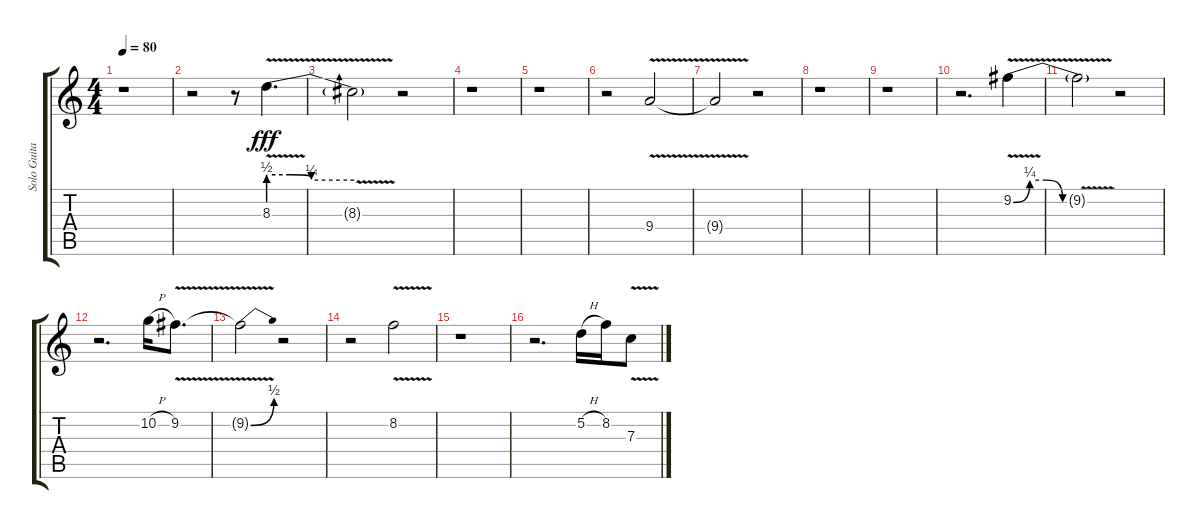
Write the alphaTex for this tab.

\track ("Solo Guitar" "Solo Guita") {instrument acousticguitarsteel}
\staff {score tabs}
\tuning (D4 A3 F3 C3 G2 D2) {hide}
\ts (4 4)
\tempo 80
\clef g2
\ks c
r.1{dy fff} |
r.2 r.8 8.3{be (custom 0 2 15 2 30 1 60 1) v}.4{d} |
8.3{v t}.2 r.2 |
r.1 |
r.1 |
r.2 9.4{v}.2 |
9.4{v t}.2 r.2 |
r.1 |
r.1 |
r.2{d} 9.2{be (custom 0 0 15 1 30 1 45 0 60 0) v}.4 |
9.2{v t}.2 r.2 |
r.2{d} 10.2{h}.16 9.2{v}.8{d} |
9.2{be (bend 0 0 60 2) v t}.2 r.2 |
r.2 8.2{v}.2 |
r.1 |
r.2{d} 5.2{h}.16 8.2.16 7.3{v}.8
